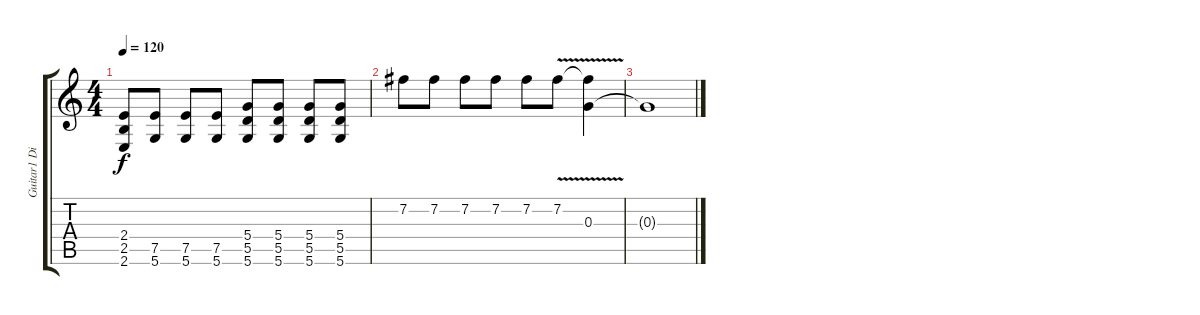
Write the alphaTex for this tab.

\track ("Guitar1 Dist" "Guitar1 Di") {instrument overdrivenguitar}
\staff {score tabs}
\tuning (E4 B3 G3 D3 A2 D2) {hide}
\ts (4 4)
\tempo 120
\clef g2
\ks c
(2.4 2.5 2.6).8{dy f} (7.5 5.6).8 (7.5 5.6).8 (7.5 5.6).8 (5.4 5.5 5.6).8 (5.4 5.5 5.6).8 (5.4 5.5 5.6).8 (5.4 5.5 5.6).8 |
7.2.8 7.2.8 7.2.8 7.2.8 7.2.8 7.2{v}.8 (7.2{t} 0.3).4 |
0.3{t}.1
